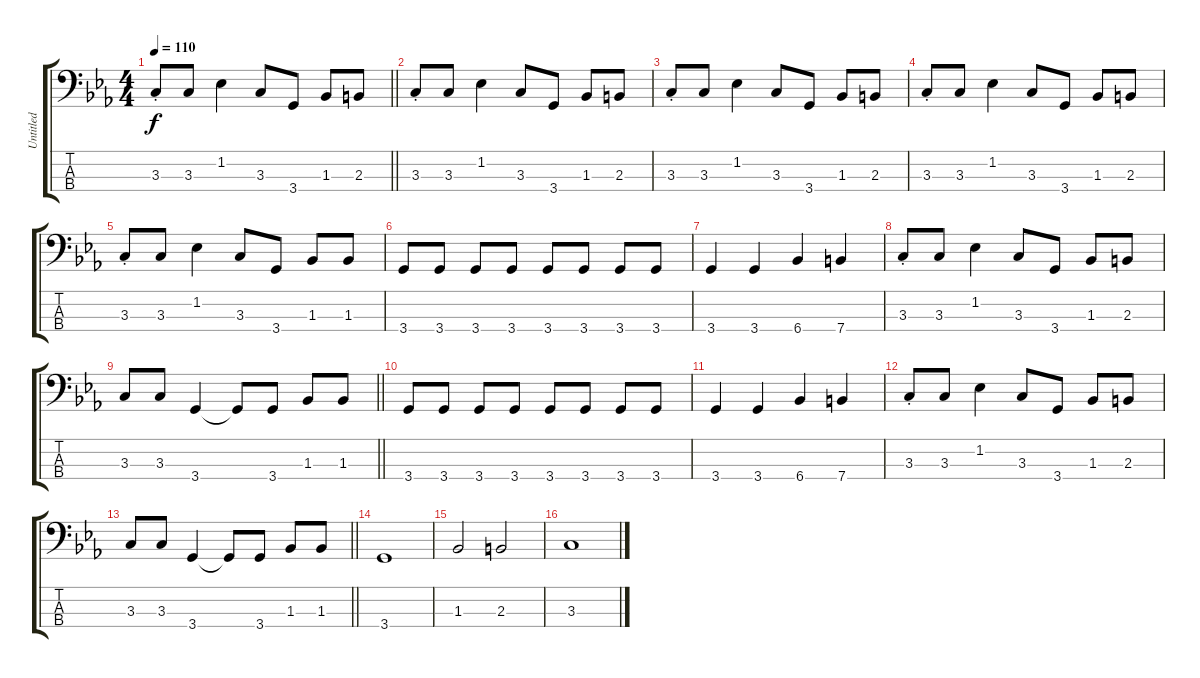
\track ("Untitled" "Untitled") {instrument electricbassfinger}
\staff {score tabs}
\tuning (G2 D2 A1 E1) {hide}
\ts (4 4)
\tempo 110
\clef f4
\barLineRight lightlight
\ks eb
3.3{st}.8{dy f} 3.3.8 1.2.4 3.3.8 3.4.8 1.3.8 2.3.8 |
3.3{st}.8 3.3.8 1.2.4 3.3.8 3.4.8 1.3.8 2.3.8 |
3.3{st}.8 3.3.8 1.2.4 3.3.8 3.4.8 1.3.8 2.3.8 |
3.3{st}.8 3.3.8 1.2.4 3.3.8 3.4.8 1.3.8 2.3.8 |
3.3{st}.8 3.3.8 1.2.4 3.3.8 3.4.8 1.3.8 1.3.8 |
3.4.8 3.4.8 3.4.8 3.4.8 3.4.8 3.4.8 3.4.8 3.4.8 |
3.4.4 3.4.4 6.4.4 7.4.4 |
3.3{st}.8 3.3.8 1.2.4 3.3.8 3.4.8 1.3.8 2.3.8 |
\barLineRight lightlight
3.3.8 3.3.8 3.4.4 3.4{t}.8 3.4.8 1.3.8 1.3.8 |
3.4.8 3.4.8 3.4.8 3.4.8 3.4.8 3.4.8 3.4.8 3.4.8 |
3.4.4 3.4.4 6.4.4 7.4.4 |
3.3{st}.8 3.3.8 1.2.4 3.3.8 3.4.8 1.3.8 2.3.8 |
\barLineRight lightlight
3.3.8 3.3.8 3.4.4 3.4{t}.8 3.4.8 1.3.8 1.3.8 |
3.4.1 |
1.3.2 2.3.2 |
3.3.1
